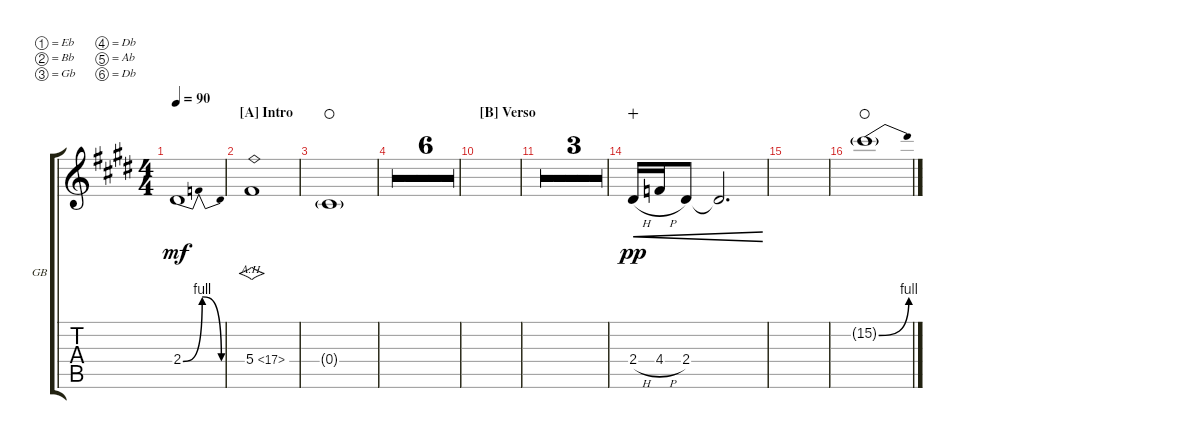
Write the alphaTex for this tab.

\defaultSystemsLayout 4
\bracketExtendMode groupsimilarinstruments
\firstSystemTrackNameOrientation horizontal
\otherSystemsTrackNameOrientation horizontal
\track ("Guitarra Base" "GB") {multiBarRest instrument acousticguitarsteel}
\staff {score tabs}
\tuning (Eb4 Bb3 Gb3 Db3 Ab2 Db2)
\ts (4 4)
\tempo 90
\clef g2
\ks e
2.4{be (bendrelease 0 0 29.4 4 45 4 59.4 0)}.1{dy mf} |
\section ("A" "Intro")
5.4{ah 12}.1{vs} |
0.4{g}.1{waho} |
|
|
|
|
|
|
\section ("B" "Verso")
|
|
|
|
2.4{h}.16{cre dy pp wahc} 4.4{h}.16{cre} 2.4.8{cre} 2.4{t}.2{d cre} |
|
15.2{be (bend 0 0 15 4) g}.1{waho}
